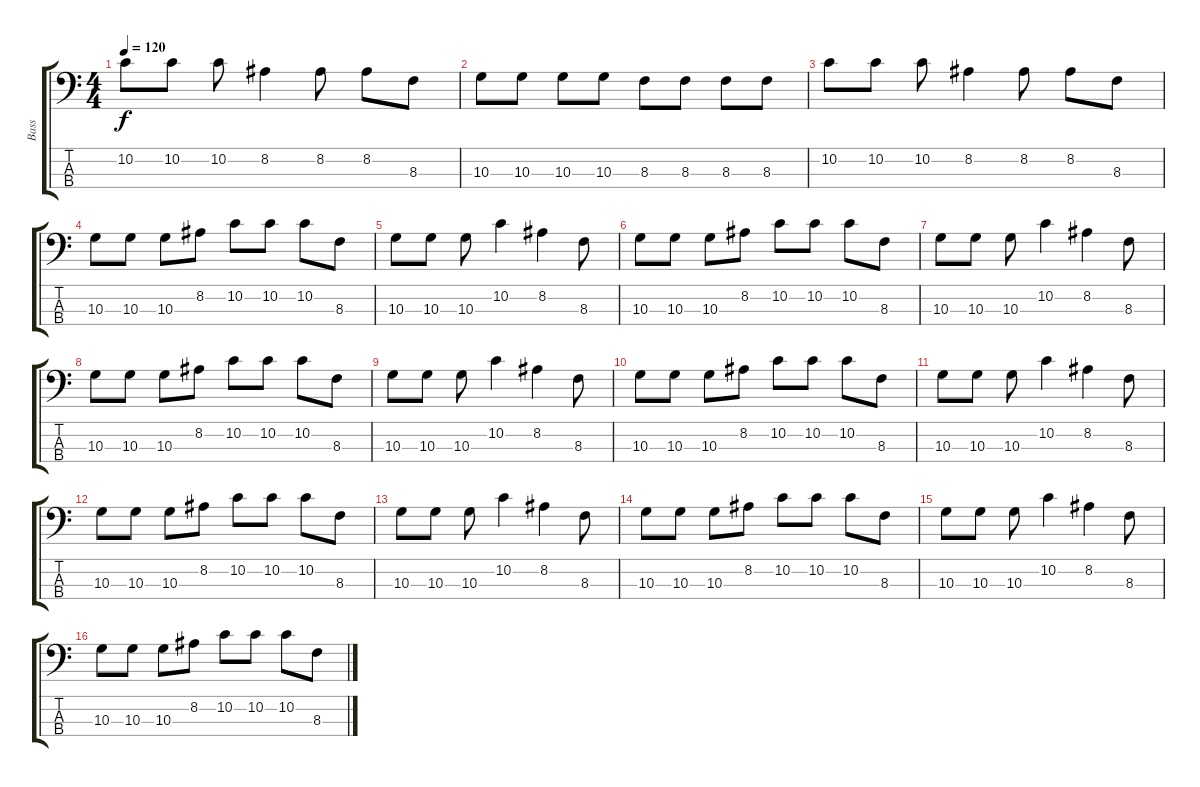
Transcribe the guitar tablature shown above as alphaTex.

\track ("Bass" "Bass") {instrument electricbasspick}
\staff {score tabs}
\tuning (G2 D2 A1 E1) {hide}
\ts (4 4)
\tempo 120
\clef f4
\ks c
10.2.8{dy f} 10.2.8 10.2.8 8.2.4 8.2.8 8.2.8 8.3.8 |
10.3.8 10.3.8 10.3.8 10.3.8 8.3.8 8.3.8 8.3.8 8.3.8 |
10.2.8 10.2.8 10.2.8 8.2.4 8.2.8 8.2.8 8.3.8 |
10.3.8 10.3.8 10.3.8 8.2.8 10.2.8 10.2.8 10.2.8 8.3.8 |
10.3.8 10.3.8 10.3.8 10.2.4 8.2.4 8.3.8 |
10.3.8 10.3.8 10.3.8 8.2.8 10.2.8 10.2.8 10.2.8 8.3.8 |
10.3.8 10.3.8 10.3.8 10.2.4 8.2.4 8.3.8 |
10.3.8 10.3.8 10.3.8 8.2.8 10.2.8 10.2.8 10.2.8 8.3.8 |
10.3.8 10.3.8 10.3.8 10.2.4 8.2.4 8.3.8 |
10.3.8 10.3.8 10.3.8 8.2.8 10.2.8 10.2.8 10.2.8 8.3.8 |
10.3.8 10.3.8 10.3.8 10.2.4 8.2.4 8.3.8 |
10.3.8 10.3.8 10.3.8 8.2.8 10.2.8 10.2.8 10.2.8 8.3.8 |
10.3.8 10.3.8 10.3.8 10.2.4 8.2.4 8.3.8 |
10.3.8 10.3.8 10.3.8 8.2.8 10.2.8 10.2.8 10.2.8 8.3.8 |
10.3.8 10.3.8 10.3.8 10.2.4 8.2.4 8.3.8 |
10.3.8 10.3.8 10.3.8 8.2.8 10.2.8 10.2.8 10.2.8 8.3.8
